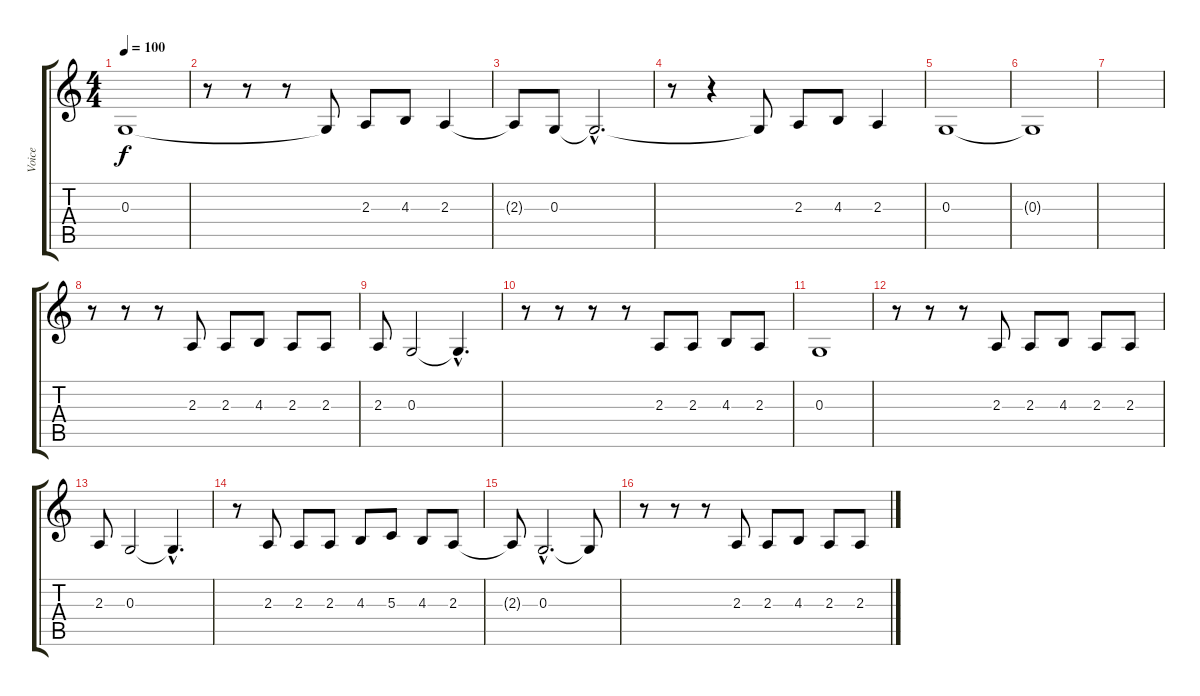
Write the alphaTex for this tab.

\track ("Voice" "Voice") {instrument lead6voice}
\staff {score tabs}
\tuning (E4 B3 G3 D3 A2 E2) {hide}
\ts (4 4)
\tempo 100
\clef g2
\ks c
0.3.1{dy f} |
r.8 r.8 r.8 0.3{t}.8 2.3.8 4.3.8 2.3.4 |
2.3{t}.8 0.3.8 0.3{hac t}.2{d} |
r.8 r.4 0.3{t}.8 2.3.8 4.3.8 2.3.4 |
0.3.1 |
0.3{t}.1 |
|
r.8 r.8 r.8 2.3.8 2.3.8 4.3.8 2.3.8 2.3.8 |
2.3.8 0.3.2 0.3{hac t}.4{d} |
r.8 r.8 r.8 r.8 2.3.8 2.3.8 4.3.8 2.3.8 |
0.3.1 |
r.8 r.8 r.8 2.3.8 2.3.8 4.3.8 2.3.8 2.3.8 |
2.3.8 0.3.2 0.3{hac t}.4{d} |
r.8 2.3.8 2.3.8 2.3.8 4.3.8 5.3.8 4.3.8 2.3.8 |
2.3{t}.8 0.3{hac}.2{d} 0.3{t}.8 |
r.8 r.8 r.8 2.3.8 2.3.8 4.3.8 2.3.8 2.3.8
